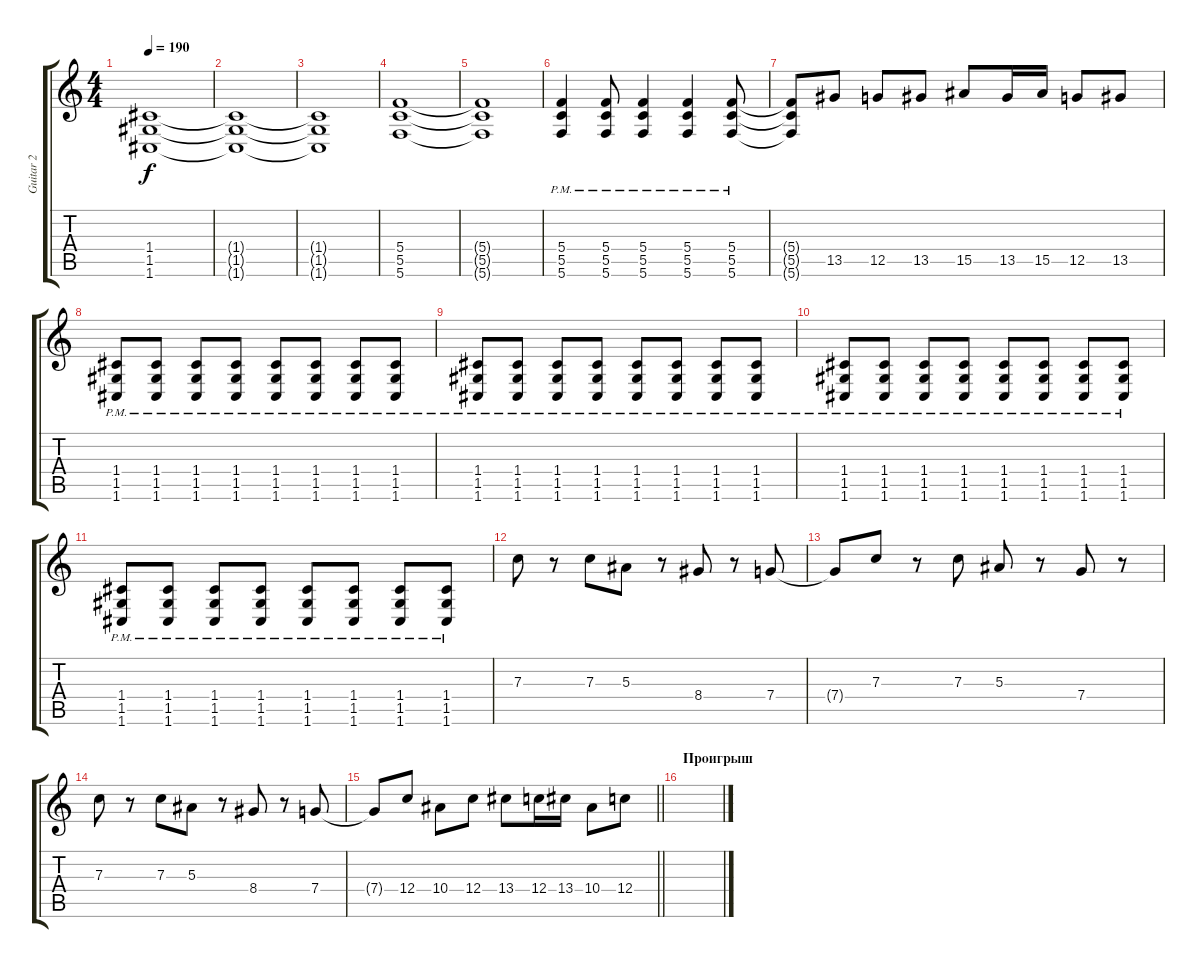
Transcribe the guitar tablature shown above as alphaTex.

\track ("Guitar 2" "Guitar 2") {instrument distortionguitar}
\staff {score tabs}
\tuning (D4 A3 F3 C3 G2 C2) {hide}
\ts (4 4)
\tempo 190
\clef g2
\ks c
(1.4{t} 1.5{t} 1.6{t}).1{dy f} |
(1.4{t} 1.5{t} 1.6{t}).1 |
(1.4{t} 1.5{t} 1.6{t}).1 |
(5.4 5.5 5.6).1 |
(5.4{t} 5.5{t} 5.6{t}).1 |
(5.4{pm} 5.5{pm} 5.6{pm}).4 (5.4{pm} 5.5{pm} 5.6{pm}).8 (5.4{pm} 5.5{pm} 5.6{pm}).4 (5.4{pm} 5.5{pm} 5.6{pm}).4 (5.4{pm} 5.5{pm} 5.6{pm}).8 |
(5.4{t} 5.5{t} 5.6{t}).8 13.5.8 12.5.8 13.5.8 15.5.8 13.5.16 15.5.16 12.5.8 13.5.8 |
(1.4{pm} 1.5{pm} 1.6{pm}).8 (1.4{pm} 1.5{pm} 1.6{pm}).8 (1.4{pm} 1.5{pm} 1.6{pm}).8 (1.4{pm} 1.5{pm} 1.6{pm}).8 (1.4{pm} 1.5{pm} 1.6{pm}).8 (1.4{pm} 1.5{pm} 1.6{pm}).8 (1.4{pm} 1.5{pm} 1.6{pm}).8 (1.4{pm} 1.5{pm} 1.6{pm}).8 |
(1.4{pm} 1.5{pm} 1.6{pm}).8 (1.4{pm} 1.5{pm} 1.6{pm}).8 (1.4{pm} 1.5{pm} 1.6{pm}).8 (1.4{pm} 1.5{pm} 1.6{pm}).8 (1.4{pm} 1.5{pm} 1.6{pm}).8 (1.4{pm} 1.5{pm} 1.6{pm}).8 (1.4{pm} 1.5{pm} 1.6{pm}).8 (1.4{pm} 1.5{pm} 1.6{pm}).8 |
(1.4{pm} 1.5{pm} 1.6{pm}).8 (1.4{pm} 1.5{pm} 1.6{pm}).8 (1.4{pm} 1.5{pm} 1.6{pm}).8 (1.4{pm} 1.5{pm} 1.6{pm}).8 (1.4{pm} 1.5{pm} 1.6{pm}).8 (1.4{pm} 1.5{pm} 1.6{pm}).8 (1.4{pm} 1.5{pm} 1.6{pm}).8 (1.4{pm} 1.5{pm} 1.6{pm}).8 |
(1.4{pm} 1.5{pm} 1.6{pm}).8 (1.4{pm} 1.5{pm} 1.6{pm}).8 (1.4{pm} 1.5{pm} 1.6{pm}).8 (1.4{pm} 1.5{pm} 1.6{pm}).8 (1.4{pm} 1.5{pm} 1.6{pm}).8 (1.4{pm} 1.5{pm} 1.6{pm}).8 (1.4{pm} 1.5{pm} 1.6{pm}).8 (1.4{pm} 1.5{pm} 1.6{pm}).8 |
7.3.8 r.8 7.3.8 5.3.8 r.8 8.4.8 r.8 7.4.8 |
7.4{t}.8 7.3.8 r.8 7.3.8 5.3.8 r.8 7.4.8 r.8 |
7.3.8 r.8 7.3.8 5.3.8 r.8 8.4.8 r.8 7.4.8 |
\barLineRight lightlight
7.4{t}.8 12.4.8 10.4.8 12.4.8 13.4.8 12.4.16 13.4.16 10.4.8 12.4.8 |
\section ("" "Проигрыш")
